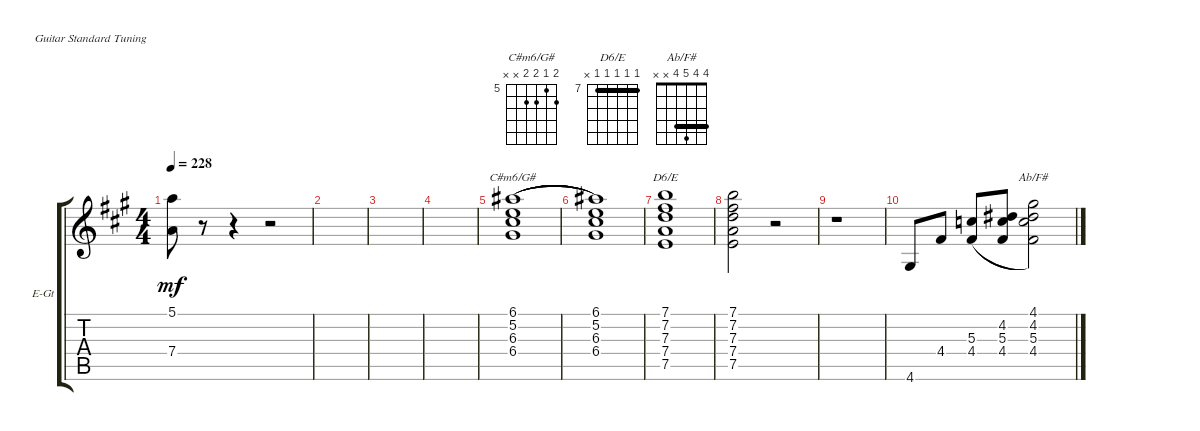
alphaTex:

\defaultSystemsLayout 4
\bracketExtendMode groupsimilarinstruments
\firstSystemTrackNameOrientation horizontal
\otherSystemsTrackNameOrientation horizontal
\track ("Electric Guitar" "E-Gt") {instrument electricguitarclean}
\staff {score tabs}
\tuning (E4 B3 G3 D3 A2 E2)
\chord ("C#m6/G#" 6 5 6 6 x x) {firstfret 5}
\chord ("D6/E" 7 7 7 7 7 x) {firstfret 7 barre (7 7 7 7)}
\chord ("Ab/F#" 4 4 5 4 x x) {barre (4 4)}
\ts (4 4)
\tempo 228
\clef g2
\ks a
(5.1 7.4).8{dy mf} r.8 r.4 r.2 |
|
|
|
(6.1 5.2 6.3 6.4).1{ch "C#m6/G#" legatoorigin} |
(6.1 5.2 6.3 6.4).1 |
(7.1 7.2 7.3 7.4 7.5).1{ch "D6/E"} |
(7.1 7.2 7.3 7.4 7.5).2 r.2 |
r.1 |
4.6.8 4.4.8 (5.3 4.4).8{legatoorigin} (4.2 5.3 4.4).8{legatoorigin} (4.1 4.2 5.3 4.4).2{ch "Ab/F#"}
